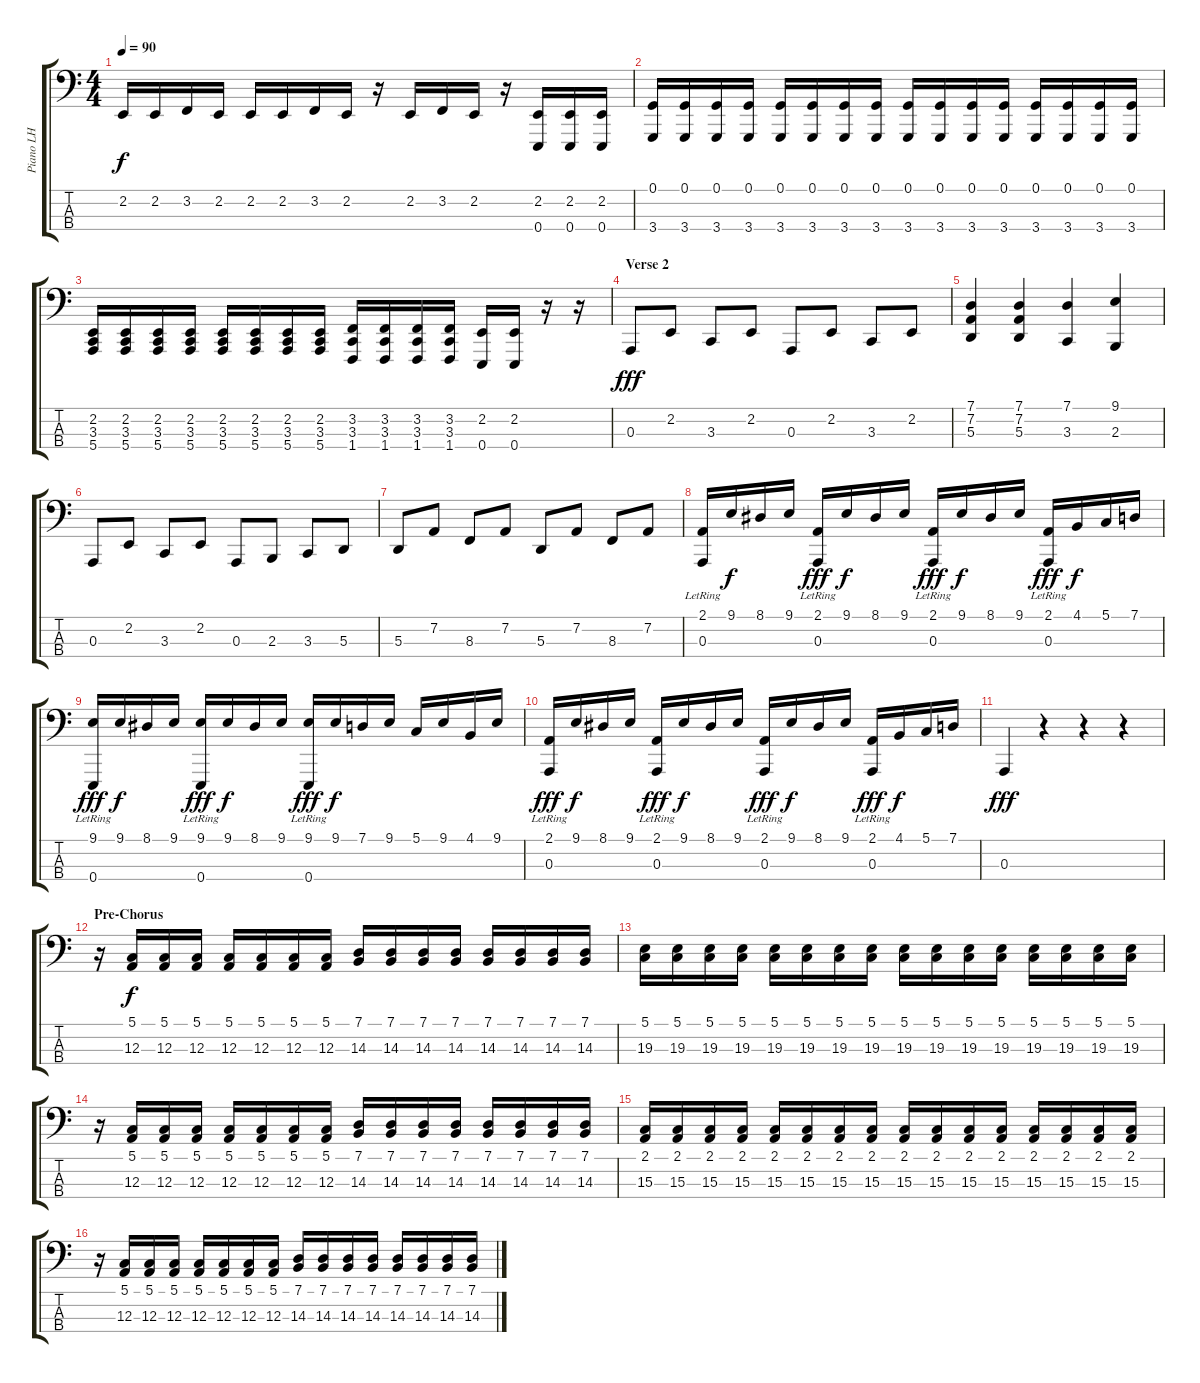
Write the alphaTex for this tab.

\track ("Piano LH" "Piano LH") {instrument acousticgrandpiano}
\staff {score tabs}
\tuning (G2 D2 A1 E1) {hide}
\ts (4 4)
\tempo 90
\clef f4
\ks c
2.2.16{dy f} 2.2.16 3.2.16 2.2.16 2.2.16 2.2.16 3.2.16 2.2.16 r.16 2.2.16 3.2.16 2.2.16 r.16 (2.2 0.4).16 (2.2 0.4).16 (2.2 0.4).16 |
(0.1 3.4).16 (0.1 3.4).16 (0.1 3.4).16 (0.1 3.4).16 (0.1 3.4).16 (0.1 3.4).16 (0.1 3.4).16 (0.1 3.4).16 (0.1 3.4).16 (0.1 3.4).16 (0.1 3.4).16 (0.1 3.4).16 (0.1 3.4).16 (0.1 3.4).16 (0.1 3.4).16 (0.1 3.4).16 |
(2.2 3.3 5.4).16 (2.2 3.3 5.4).16 (2.2 3.3 5.4).16 (2.2 3.3 5.4).16 (2.2 3.3 5.4).16 (2.2 3.3 5.4).16 (2.2 3.3 5.4).16 (2.2 3.3 5.4).16 (3.2 3.3 1.4).16 (3.2 3.3 1.4).16 (3.2 3.3 1.4).16 (3.2 3.3 1.4).16 (2.2 0.4).16 (2.2 0.4).16 r.16 r.16 |
\section ("" "Verse 2")
0.3.8{dy fff} 2.2.8 3.3.8 2.2.8 0.3.8 2.2.8 3.3.8 2.2.8 |
(7.1 7.2 5.3).4 (7.1 7.2 5.3).4 (7.1 3.3).4 (9.1 2.3).4 |
0.3.8 2.2.8 3.3.8 2.2.8 0.3.8 2.3.8 3.3.8 5.3.8 |
5.3.8 7.2.8 8.3.8 7.2.8 5.3.8 7.2.8 8.3.8 7.2.8 |
(2.1 0.3{lr}).16 9.1.16{dy f} 8.1.16 9.1.16 (2.1 0.3{lr}).16{dy fff} 9.1.16{dy f} 8.1.16 9.1.16 (2.1 0.3{lr}).16{dy fff} 9.1.16{dy f} 8.1.16 9.1.16 (2.1 0.3{lr}).16{dy fff} 4.1.16{dy f} 5.1.16 7.1.16 |
(9.1 0.4{lr}).16{dy fff} 9.1.16{dy f} 8.1.16 9.1.16 (9.1 0.4{lr}).16{dy fff} 9.1.16{dy f} 8.1.16 9.1.16 (9.1 0.4{lr}).16{dy fff} 9.1.16{dy f} 7.1.16 9.1.16 5.1.16 9.1.16 4.1.16 9.1.16 |
(2.1 0.3{lr}).16{dy fff} 9.1.16{dy f} 8.1.16 9.1.16 (2.1 0.3{lr}).16{dy fff} 9.1.16{dy f} 8.1.16 9.1.16 (2.1 0.3{lr}).16{dy fff} 9.1.16{dy f} 8.1.16 9.1.16 (2.1 0.3{lr}).16{dy fff} 4.1.16{dy f} 5.1.16 7.1.16 |
0.3.4{dy fff} r.4 r.4 r.4 |
\section ("" "Pre-Chorus")
r.16 (5.1 12.3).16{dy f} (5.1 12.3).16 (5.1 12.3).16 (5.1 12.3).16 (5.1 12.3).16 (5.1 12.3).16 (5.1 12.3).16 (7.1 14.3).16 (7.1 14.3).16 (7.1 14.3).16 (7.1 14.3).16 (7.1 14.3).16 (7.1 14.3).16 (7.1 14.3).16 (7.1 14.3).16 |
(5.1 19.3).16 (5.1 19.3).16 (5.1 19.3).16 (5.1 19.3).16 (5.1 19.3).16 (5.1 19.3).16 (5.1 19.3).16 (5.1 19.3).16 (5.1 19.3).16 (5.1 19.3).16 (5.1 19.3).16 (5.1 19.3).16 (5.1 19.3).16 (5.1 19.3).16 (5.1 19.3).16 (5.1 19.3).16 |
r.16 (5.1 12.3).16 (5.1 12.3).16 (5.1 12.3).16 (5.1 12.3).16 (5.1 12.3).16 (5.1 12.3).16 (5.1 12.3).16 (7.1 14.3).16 (7.1 14.3).16 (7.1 14.3).16 (7.1 14.3).16 (7.1 14.3).16 (7.1 14.3).16 (7.1 14.3).16 (7.1 14.3).16 |
(2.1 15.3).16 (2.1 15.3).16 (2.1 15.3).16 (2.1 15.3).16 (2.1 15.3).16 (2.1 15.3).16 (2.1 15.3).16 (2.1 15.3).16 (2.1 15.3).16 (2.1 15.3).16 (2.1 15.3).16 (2.1 15.3).16 (2.1 15.3).16 (2.1 15.3).16 (2.1 15.3).16 (2.1 15.3).16 |
r.16 (5.1 12.3).16 (5.1 12.3).16 (5.1 12.3).16 (5.1 12.3).16 (5.1 12.3).16 (5.1 12.3).16 (5.1 12.3).16 (7.1 14.3).16 (7.1 14.3).16 (7.1 14.3).16 (7.1 14.3).16 (7.1 14.3).16 (7.1 14.3).16 (7.1 14.3).16 (7.1 14.3).16
